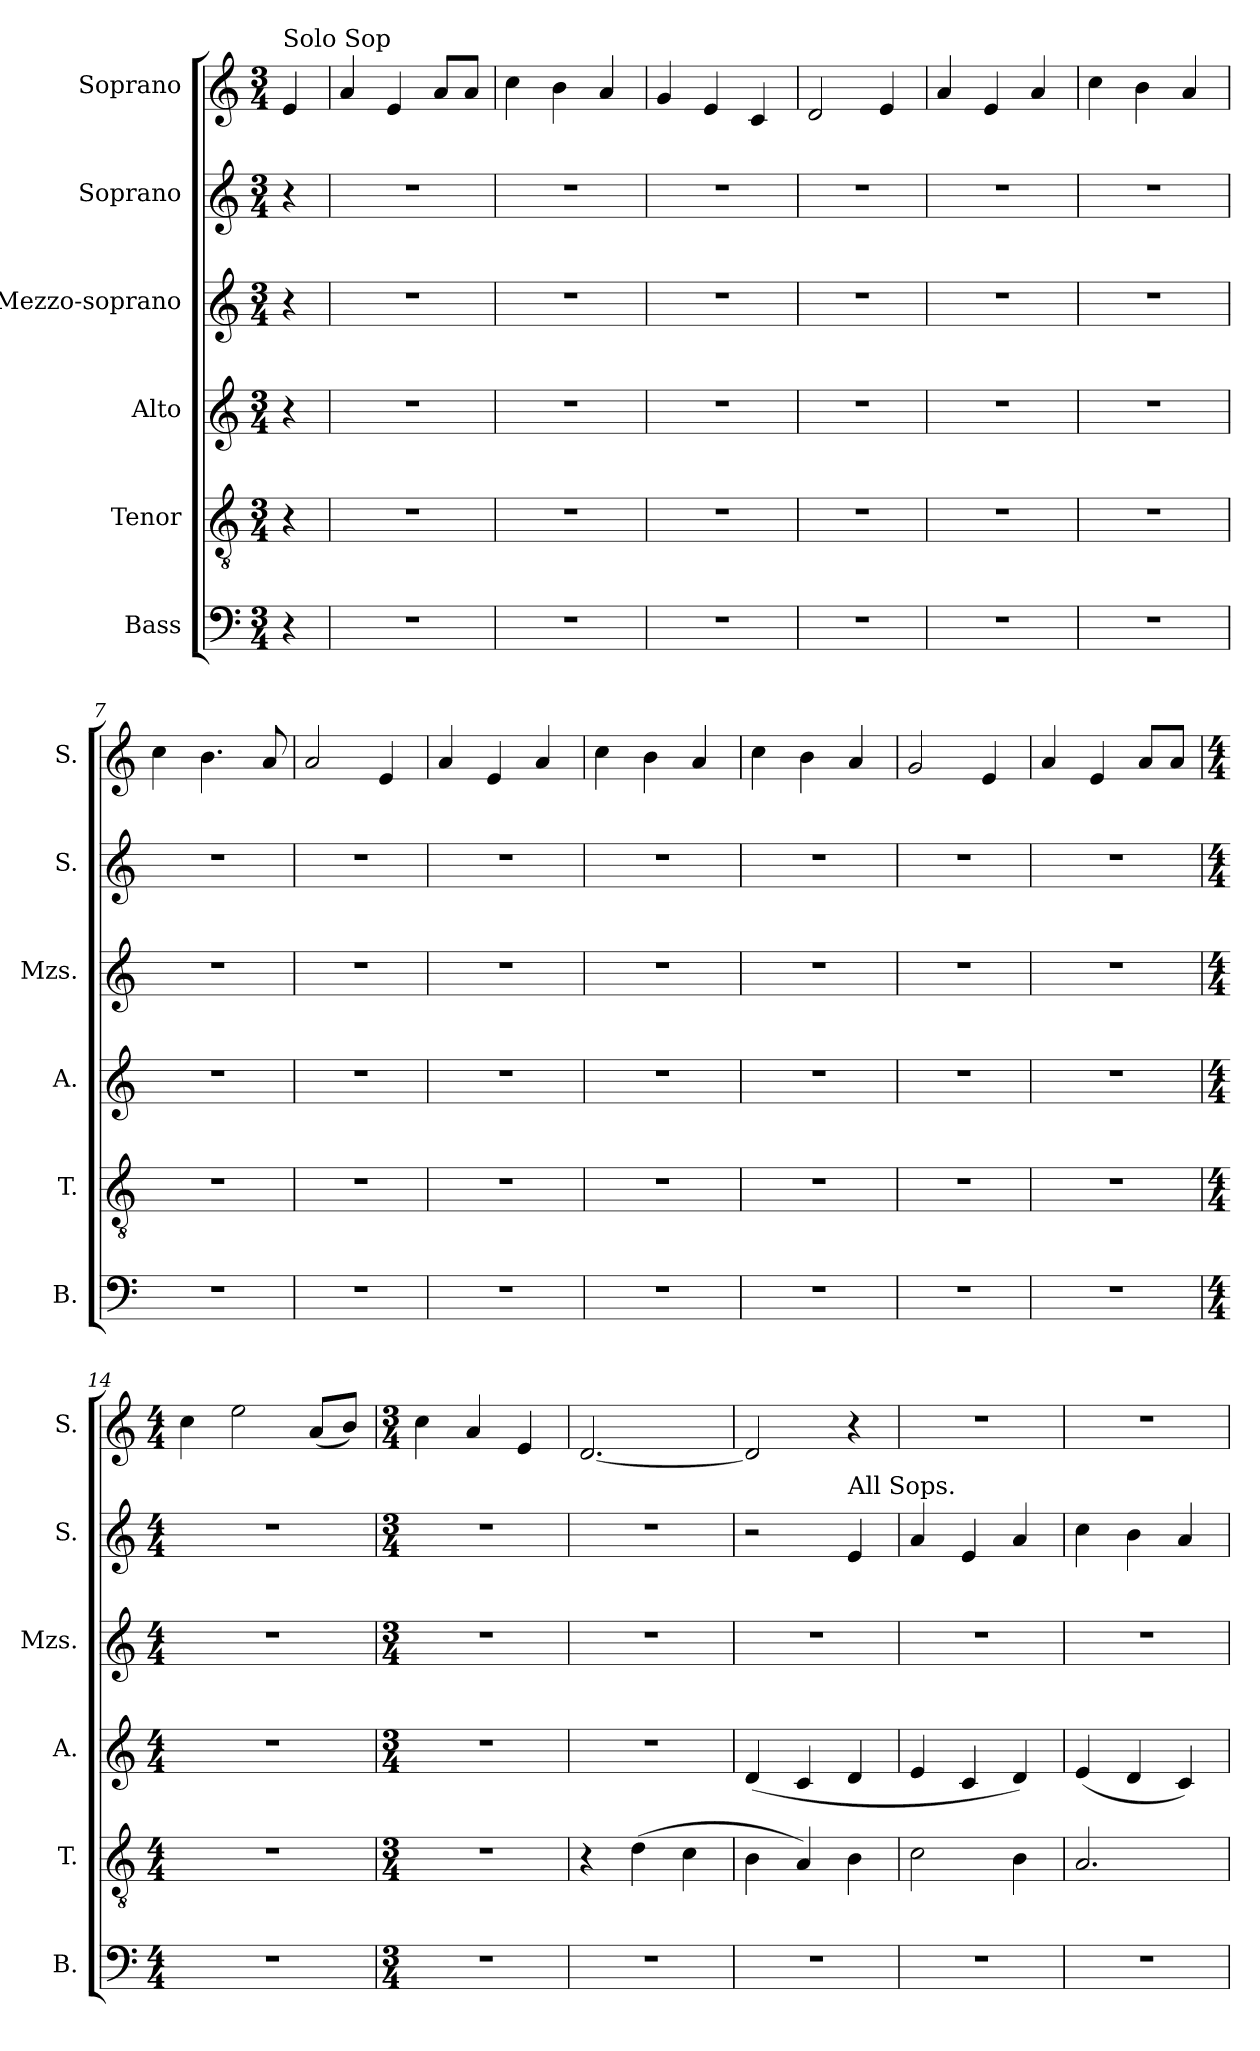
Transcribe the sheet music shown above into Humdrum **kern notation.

**kern	**kern	**kern	**kern	**kern	**kern
*part6	*part5	*part4	*part3	*part2	*part1
*staff6	*staff5	*staff4	*staff3	*staff2	*staff1
*I"Bass	*I"Tenor	*I"Alto	*I"Mezzo-soprano	*I"Soprano	*I"Soprano
*I'B.	*I'T.	*I'A.	*I'Mzs.	*I'S.	*I'S.
*clefF4	*clefGv2	*clefG2	*clefG2	*clefG2	*clefG2
*k[]	*k[]	*k[]	*k[]	*k[]	*k[]
*M3/4	*M3/4	*M3/4	*M3/4	*M3/4	*M3/4
=	=	=	=	=	=
!	!	!	!	!	!LO:TX:a:t=Solo Sop
4r	4r	4r	4r	4r	4e/
=1	=1	=1	=1	=1	=1
2.r	2.r	2.r	2.r	2.r	4a/
.	.	.	.	.	4e/
.	.	.	.	.	8a/L
.	.	.	.	.	8a/J
=2	=2	=2	=2	=2	=2
2.r	2.r	2.r	2.r	2.r	4cc\
.	.	.	.	.	4b\
.	.	.	.	.	4a/
=3	=3	=3	=3	=3	=3
2.r	2.r	2.r	2.r	2.r	4g/
.	.	.	.	.	4e/
.	.	.	.	.	4c/
=4	=4	=4	=4	=4	=4
2.r	2.r	2.r	2.r	2.r	2d/
.	.	.	.	.	4e/
=5	=5	=5	=5	=5	=5
2.r	2.r	2.r	2.r	2.r	4a/
.	.	.	.	.	4e/
.	.	.	.	.	4a/
=6	=6	=6	=6	=6	=6
2.r	2.r	2.r	2.r	2.r	4cc\
.	.	.	.	.	4b\
.	.	.	.	.	4a/
=7	=7	=7	=7	=7	=7
2.r	2.r	2.r	2.r	2.r	4cc\
.	.	.	.	.	4.b\
.	.	.	.	.	8a/
=8	=8	=8	=8	=8	=8
2.r	2.r	2.r	2.r	2.r	2a/
.	.	.	.	.	4e/
!!LO:LB:g=z
=9	=9	=9	=9	=9	=9
2.r	2.r	2.r	2.r	2.r	4a/
.	.	.	.	.	4e/
.	.	.	.	.	4a/
=10	=10	=10	=10	=10	=10
2.r	2.r	2.r	2.r	2.r	4cc\
.	.	.	.	.	4b\
.	.	.	.	.	4a/
=11	=11	=11	=11	=11	=11
2.r	2.r	2.r	2.r	2.r	4cc\
.	.	.	.	.	4b\
.	.	.	.	.	4a/
=12	=12	=12	=12	=12	=12
2.r	2.r	2.r	2.r	2.r	2g/
.	.	.	.	.	4e/
=13	=13	=13	=13	=13	=13
2.r	2.r	2.r	2.r	2.r	4a/
.	.	.	.	.	4e/
.	.	.	.	.	8a/L
.	.	.	.	.	8a/J
=14	=14	=14	=14	=14	=14
*M4/4	*M4/4	*M4/4	*M4/4	*M4/4	*M4/4
1r	1r	1r	1r	1r	4cc\
.	.	.	.	.	2ee\
.	.	.	.	.	(8a/L
.	.	.	.	.	8b/J)
=15	=15	=15	=15	=15	=15
*M3/4	*M3/4	*M3/4	*M3/4	*M3/4	*M3/4
2.r	2.r	2.r	2.r	2.r	4cc\
.	.	.	.	.	4a/
.	.	.	.	.	4e/
=16	=16	=16	=16	=16	=16
2.r	4r	2.r	2.r	2.r	[2.d/
.	(4d\	.	.	.	.
.	4c\	.	.	.	.
=17	=17	=17	=17	=17	=17
2.r	4B\	(4d/	2.r	2r	2d/]
.	4A/)	4c/	.	.	.
!	!	!	!	!LO:TX:a:t=All Sops.	!
.	4B\	4d/	.	4e/	4r
=18	=18	=18	=18	=18	=18
2.r	2c\	4e/	2.r	4a/	2.r
.	.	4c/	.	4e/	.
.	4B\	4d/)	.	4a/	.
!!LO:LB:g=z
=19	=19	=19	=19	=19	=19
2.r	2.A/	(4e/	2.r	4cc\	2.r
.	.	4d/	.	4b\	.
.	.	4c/)	.	4a/	.
=	=	=	=	=	=
*-	*-	*-	*-	*-	*-
